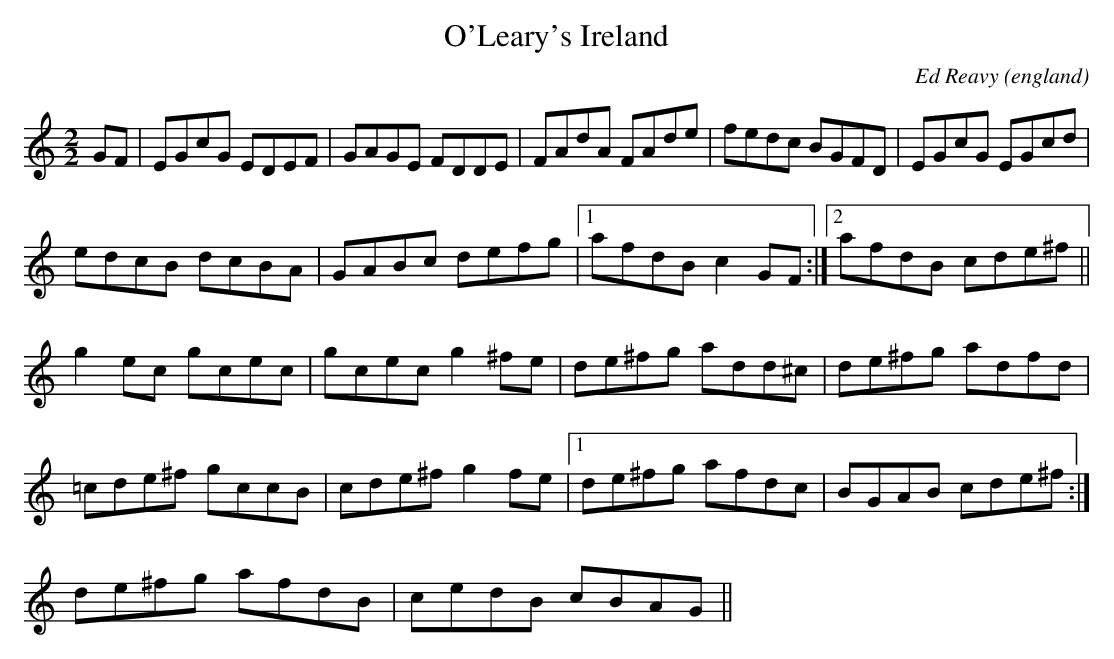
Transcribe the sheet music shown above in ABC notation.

X:1
T:O'Leary's Ireland
O:england
M:2/2
L:1/8
C:Ed Reavy
K:C
GF|EGcG EDEF|GAGE FDDE|FAdA FAde|fedc BGFD|EGcG EGcd|
edcB dcBA|GABc defg|1afdB c2 GF:|2 afdB cde^f||
g2 ec gcec|gcec g2 ^fe|de^fg add^c|de^fg adfd|
=cde^f gccB|cde^f g2 fe|1de^fg afdc|BGAB cde^f:|
2de^fg afdB|cedB cBAG||
